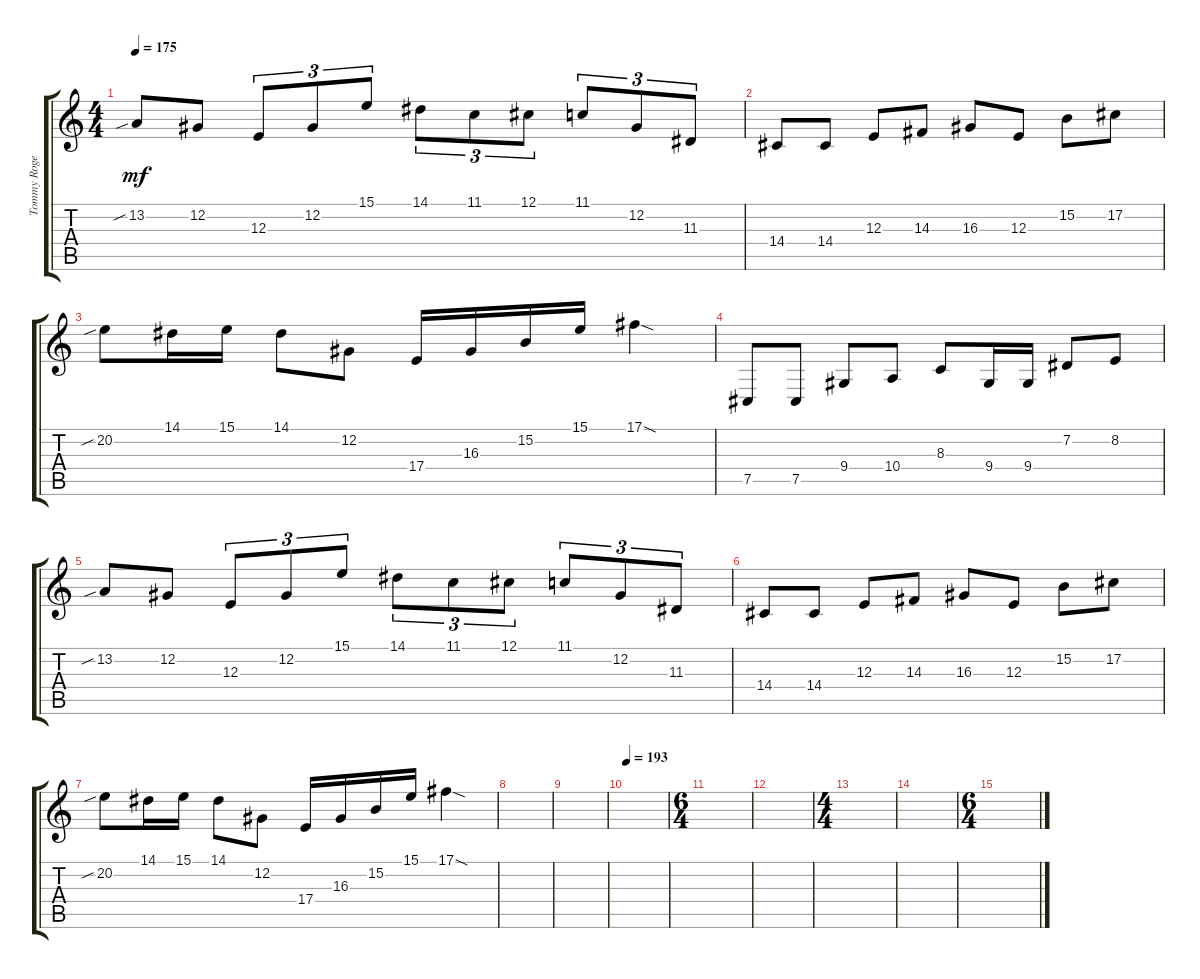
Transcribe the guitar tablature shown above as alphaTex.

\track ("Tommy Rogers" "Tommy Roge") {instrument lead2sawtooth}
\staff {score tabs}
\tuning (Db4 Ab3 E3 B2 Gb2 Db2) {hide}
\ts (4 4)
\tempo 175
\clef g2
\ks c
13.2{sib}.8{dy mf} 12.2.8 12.3.8{tu (3 2)} 12.2.8{tu (3 2)} 15.1.8{tu (3 2)} 14.1.8{tu (3 2)} 11.1.8{tu (3 2)} 12.1.8{tu (3 2)} 11.1.8{tu (3 2)} 12.2.8{tu (3 2)} 11.3.8{tu (3 2)} |
14.4.8 14.4.8 12.3.8 14.3.8 16.3.8 12.3.8 15.2.8 17.2.8 |
20.2{sib}.8 14.1.16 15.1.16 14.1.8 12.2.8 17.4.16 16.3.16 15.2.16 15.1.16 17.1{sod}.4 |
7.5.8 7.5.8 9.4.8 10.4.8 8.3.8 9.4.16 9.4.16 7.2.8 8.2.8 |
13.2{sib}.8 12.2.8 12.3.8{tu (3 2)} 12.2.8{tu (3 2)} 15.1.8{tu (3 2)} 14.1.8{tu (3 2)} 11.1.8{tu (3 2)} 12.1.8{tu (3 2)} 11.1.8{tu (3 2)} 12.2.8{tu (3 2)} 11.3.8{tu (3 2)} |
14.4.8 14.4.8 12.3.8 14.3.8 16.3.8 12.3.8 15.2.8 17.2.8 |
20.2{sib}.8 14.1.16 15.1.16 14.1.8 12.2.8 17.4.16 16.3.16 15.2.16 15.1.16 17.1{sod}.4 |
|
|
\tempo 193
|
\ts (6 4)
|
|
\ts (4 4)
|
|
\ts (6 4)
